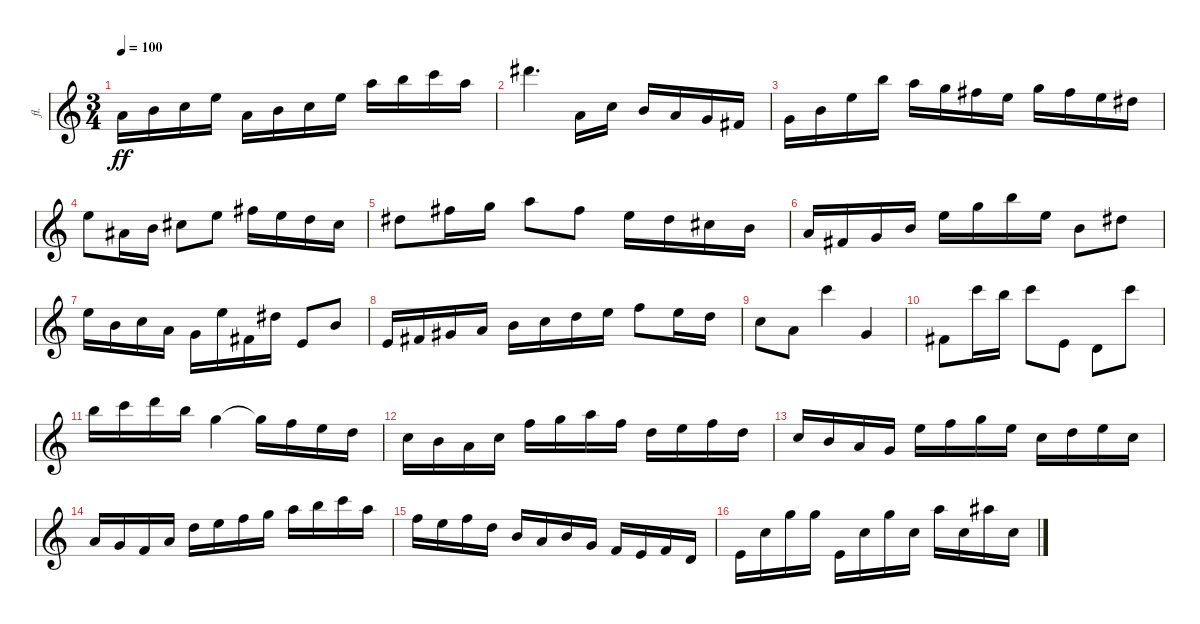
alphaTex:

\bracketExtendMode nobrackets
\track ("Solo Flute" "fl.") {instrument flute}
\staff {score}
\tuning (E4 B3 G3 D3 A2 E2)
\ts (3 4)
\tempo 100
\clef g2
\ks aminor
5.1.16{dy ff beam Down} 7.1.16{beam Down} 8.1.16{beam Down} 12.1.16{beam Down} 5.1.16{beam Down} 7.1.16{beam Down} 8.1.16{beam Down} 12.1.16{beam Down} 17.1.16{beam Down} 19.1.16{beam Down} 20.1.16{beam Down} 17.1.16{beam Down} |
23.1{acc #}.4{d beam Down} 5.1.16{beam Down} 8.1.16{beam Down} 7.1.16{beam Up} 5.1.16{beam Up} 3.1.16{beam Up} 2.1{acc #}.16{beam Up} |
3.1.16{beam Down} 7.1.16{beam Down} 12.1.16{beam Down} 19.1.16{beam Down} 17.1.16{beam Down} 15.1.16{beam Down} 14.1{acc #}.16{beam Down} 12.1.16{beam Down} 15.1.16{beam Down} 14.1{acc #}.16{beam Down} 12.1.16{beam Down} 11.1{acc #}.16{beam Down} |
12.1.8{beam Down} 6.1{acc #}.16{beam Down} 7.1.16{beam Down} 9.1{acc #}.8{beam Down} 12.1.8{beam Down} 14.1{acc #}.16{beam Down} 12.1.16{beam Down} 10.1.16{beam Down} 9.1{acc #}.16{beam Down} |
11.1{acc #}.8{beam Down} 14.1{acc #}.16{beam Down} 15.1.16{beam Down} 17.1.8{beam Down} 14.1{acc #}.8{beam Down} 12.1.16{beam Down} 11.1{acc #}.16{beam Down} 9.1{acc #}.16{beam Down} 7.1.16{beam Down} |
5.1.16{beam Up} 2.1{acc #}.16{beam Up} 3.1.16{beam Up} 7.1.16{beam Up} 12.1.16{beam Down} 15.1.16{beam Down} 19.1.16{beam Down} 12.1.16{beam Down} 7.1.8{beam Down} 11.1{acc #}.8{beam Down} |
12.1.16{beam Down} 7.1.16{beam Down} 8.1.16{beam Down} 5.1.16{beam Down} 3.1.16{beam Down} 12.1.16{beam Down} 2.1{acc #}.16{beam Down} 11.1{acc #}.16{beam Down} 5.2.8{beam Up} 7.1.8{beam Up} |
0.1.16{beam Up} 2.1{acc #}.16{beam Up} 4.1{acc #}.16{beam Up} 5.1.16{beam Up} 7.1.16{beam Down} 8.1.16{beam Down} 10.1.16{beam Down} 12.1.16{beam Down} 13.1.8{beam Down} 12.1.16{beam Down} 10.1.16{beam Down} |
8.1.8{beam Down} 5.1.8{beam Down} 20.1.4{beam Down} 3.1.4{beam Up} |
2.1{acc #}.8{beam Down} 20.1.16{beam Down} 19.1.16{beam Down} 20.1.8{beam Down} 5.2.8{beam Down} 3.2.8{beam Down} 20.1.8{beam Down} |
19.1.16{beam Down} 20.1.16{beam Down} 22.1.16{beam Down} 19.1.16{beam Down} 15.1.4{beam Down} 15.1{t}.16{beam Down} 13.1.16{beam Down} 12.1.16{beam Down} 10.1.16{beam Down} |
8.1.16{beam Down} 7.1.16{beam Down} 5.1.16{beam Down} 8.1.16{beam Down} 13.1.16{beam Down} 15.1.16{beam Down} 17.1.16{beam Down} 13.1.16{beam Down} 10.1.16{beam Down} 12.1.16{beam Down} 13.1.16{beam Down} 10.1.16{beam Down} |
8.1.16{beam Up} 7.1.16{beam Up} 5.1.16{beam Up} 3.1.16{beam Up} 12.1.16{beam Down} 13.1.16{beam Down} 15.1.16{beam Down} 12.1.16{beam Down} 8.1.16{beam Down} 10.1.16{beam Down} 12.1.16{beam Down} 8.1.16{beam Down} |
5.1.16{beam Up} 3.1.16{beam Up} 1.1.16{beam Up} 5.1.16{beam Up} 10.1.16{beam Down} 12.1.16{beam Down} 13.1.16{beam Down} 15.1.16{beam Down} 17.1.16{beam Down} 19.1.16{beam Down} 20.1.16{beam Down} 17.1.16{beam Down} |
13.1.16{beam Down} 12.1.16{beam Down} 13.1.16{beam Down} 10.1.16{beam Down} 7.1.16{beam Up} 5.1.16{beam Up} 7.1.16{beam Up} 3.1.16{beam Up} 1.1.16{beam Up} 0.1.16{beam Up} 1.1.16{beam Up} 3.2.16{beam Up} |
0.1.16{beam Down} 8.1.16{beam Down} 15.1.16{beam Down} 15.1.16{beam Down} 5.2.16{beam Down} 8.1.16{beam Down} 15.1.16{beam Down} 8.1.16{beam Down} 17.1.16{beam Down} 8.1.16{beam Down} 18.1{acc #}.16{beam Down} 8.1.16{beam Down}
